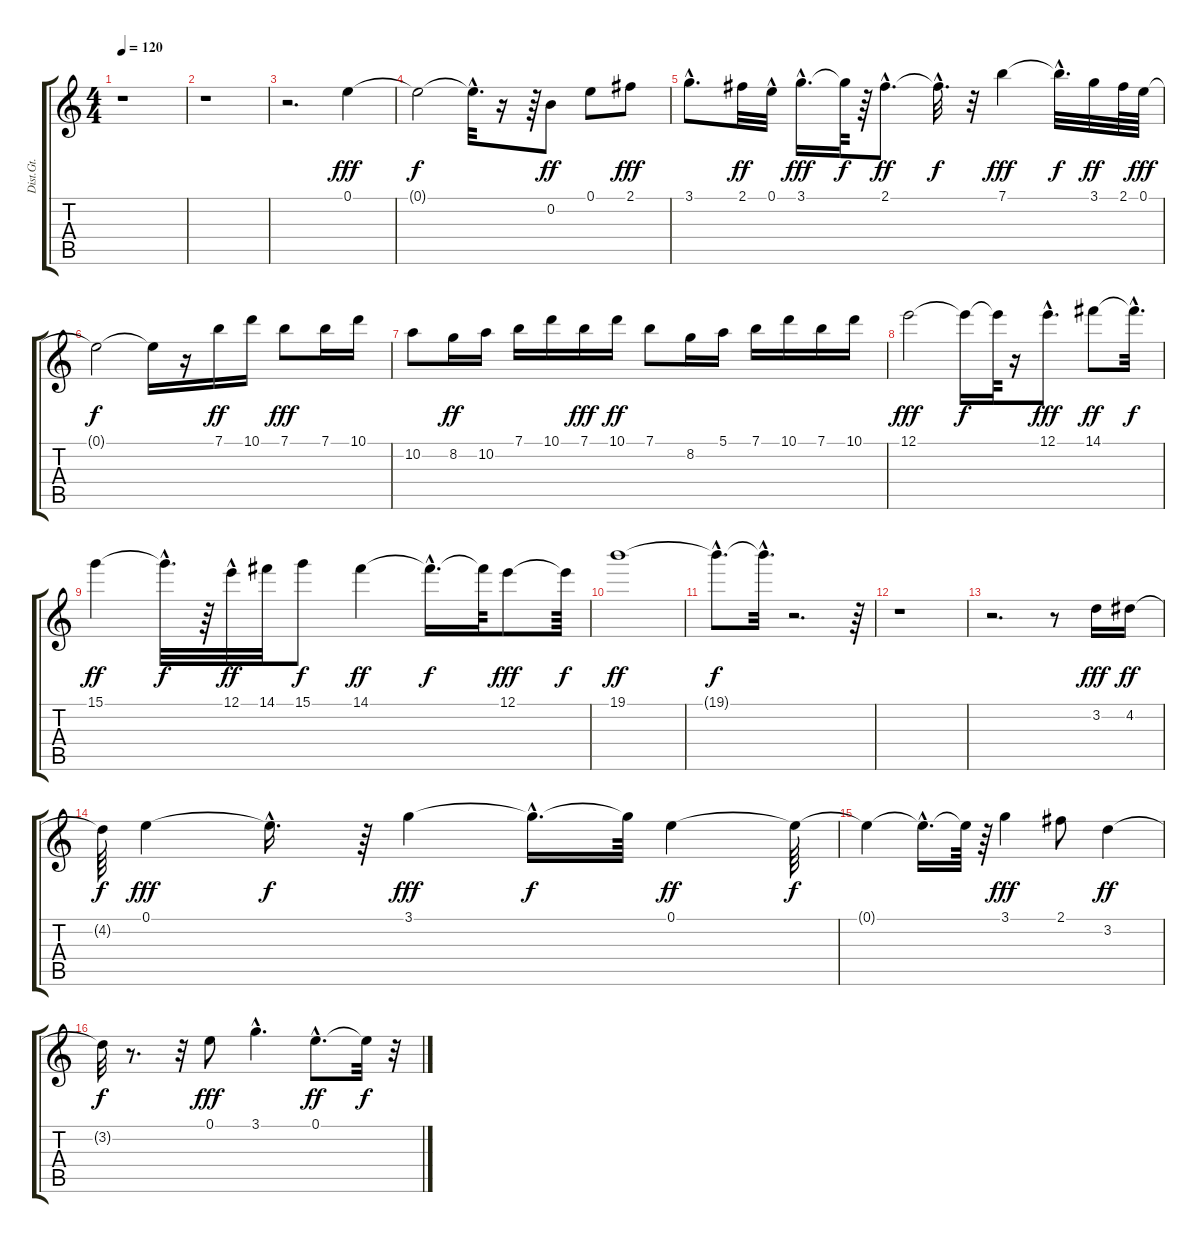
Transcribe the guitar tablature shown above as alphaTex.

\track ("Dist.Gt." "Dist.Gt.") {instrument distortionguitar}
\staff {score tabs}
\tuning (E4 B3 G3 D3 A2 E2) {hide}
\ts (4 4)
\tempo 120
\clef g2
\ks c
r.1{dy f} |
r.1 |
r.2{d} 0.1.4{dy fff} |
0.1{t}.2{dy f} 0.1{hac t}.32{d} r.16 r.64 0.2.8{dy ff} 0.1.8 2.1.8{dy fff} |
3.1{hac}.8{d} 2.1.32{dy ff} 0.1{hac}.32 3.1{hac}.16{d dy fff} 3.1{t}.64{dy f} r.64 2.1{hac}.8{d dy ff} 2.1{hac t}.32{d dy f} r.32 7.1.4{dy fff} 7.1{hac t}.32{d dy f} 3.1.32{dy ff} 2.1.64 0.1.64{dy fff} |
0.1{t}.2{dy f} 0.1{t}.16 r.16 7.1.16{dy ff} 10.1.16 7.1.8{dy fff} 7.1.16 10.1.16 |
10.2.8 8.2.16{dy ff} 10.2.16 7.1.16 10.1.16 7.1.16{dy fff} 10.1.16{dy ff} 7.1.8 8.2.16 5.1.16 7.1.16 10.1.16 7.1.16 10.1.16 |
12.1.2{dy fff} 12.1{t}.16{dy f} 12.1{t}.64 r.16 12.1{hac}.8{d dy fff} 14.1.8{dy ff} 14.1{hac t}.32{d dy f} |
15.1.4{dy ff} 15.1{hac t}.32{d dy f} r.64 12.1{hac}.32{dy ff} 14.1.32 15.1.8{dy f} 14.1.4{dy ff} 14.1{hac t}.16{d dy f} 14.1{t}.64 12.1.8{dy fff} 12.1{t}.64{dy f} |
19.1.1{dy ff} |
19.1{hac t}.8{d dy f} 19.1{hac t}.32{d} r.2{d} r.64 |
r.1 |
r.2{d} r.8 3.2.16{dy fff} 4.2.16{dy ff} |
4.2{t}.64{dy f} 0.1.4{dy fff} 0.1{hac t}.16{d dy f} r.64 3.1.4{dy fff} 3.1{hac t}.16{d dy f} 3.1{t}.64 0.1.4{dy ff} 0.1{t}.64{dy f} |
0.1{t}.4 0.1{hac t}.16{d} 0.1{t}.64 r.64 3.1.4{dy fff} 2.1.8 3.2.4{dy ff} |
3.2{t}.32{dy f} r.8{d} r.32 0.1.8{dy fff} 3.1{hac}.4{d} 0.1{hac}.8{d dy ff} 0.1{t}.32{dy f} r.32
